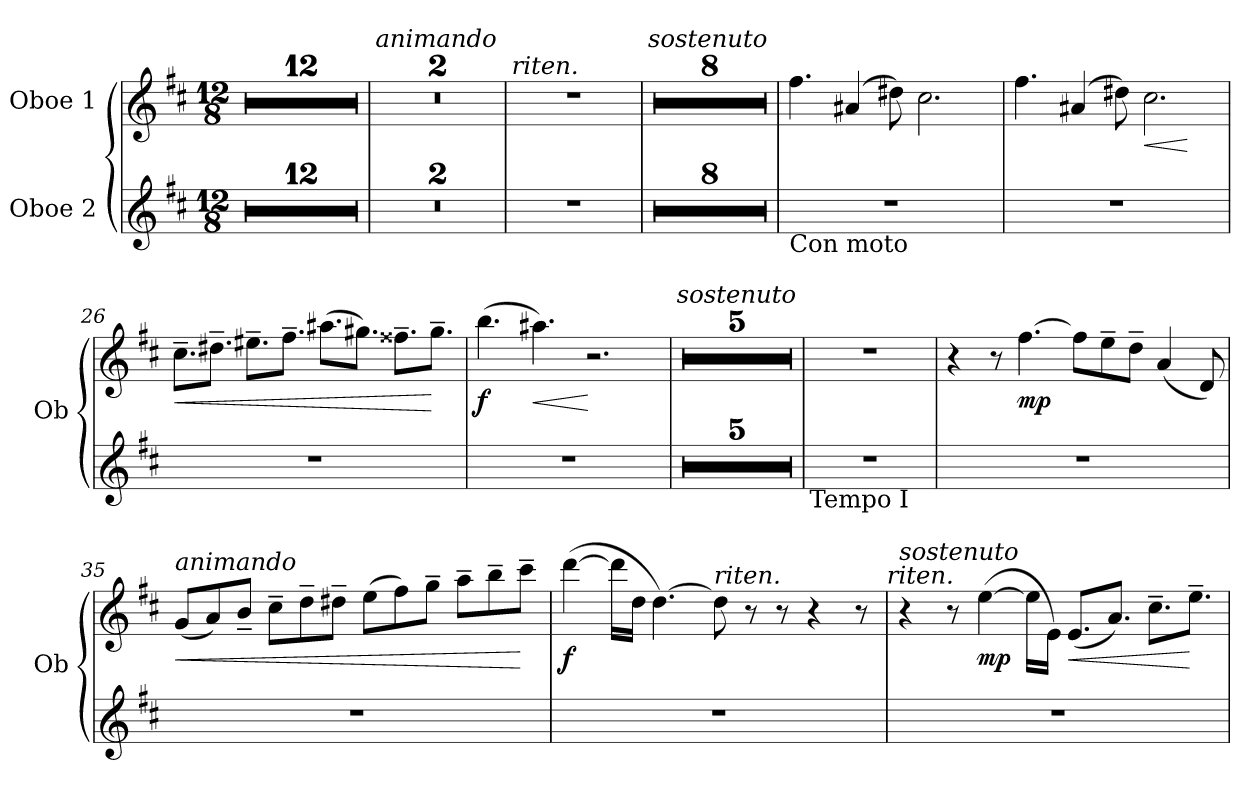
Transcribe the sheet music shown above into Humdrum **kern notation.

**kern	**kern	**dynam
*part2	*part1	*part1
*staff2	*staff1	*staff1
*I"Oboe 2	*I"Oboe 1	*
*I'Ob	*I'Ob	*
*clefG2	*clefG2	*
*k[f#c#]	*k[f#c#]	*
!!LO:TX:omd:t=Andante cantibile, con alcuna licenza
*M12/8	*M12/8	*
*MM72	*MM72	*
=1	=1	=1
1.r	1.r	.
=2	=2	=2
1.r	1.r	.
=3	=3	=3
1.r	1.r	.
=4	=4	=4
1.r	1.r	.
=5	=5	=5
1.r	1.r	.
=6	=6	=6
1.r	1.r	.
=7	=7	=7
1.r	1.r	.
=8	=8	=8
1.r	1.r	.
=9	=9	=9
1.r	1.r	.
=10	=10	=10
1.r	1.r	.
=11	=11	=11
1.r	1.r	.
=12	=12	=12
1.r	1.r	.
=13	=13	=13
!	!LO:TX:a:i:t=animando	!
1.r	1.r	.
=14	=14	=14
1.r	1.r	.
=15	=15	=15
!	!LO:TX:a:i:t=riten.	!
1.r	1.r	.
=16	=16	=16
!	!LO:TX:a:i:t=sostenuto	!
1.r	1.r	.
=17	=17	=17
1.r	1.r	.
=18	=18	=18
1.r	1.r	.
=19	=19	=19
1.r	1.r	.
=20	=20	=20
1.r	1.r	.
=21	=21	=21
1.r	1.r	.
=22	=22	=22
1.r	1.r	.
=23	=23	=23
1.r	1.r	.
=24	=24	=24
!LO:TX:b:t=Con moto	!	!
1.r	4.ff#\	.
.	(4a#X/	.
.	8dd#X\)	.
.	2.cc#\	.
=25	=25	=25
1.r	4.ff#\	.
.	(4a#X/	.
.	8dd#X\)	.
!	!	!LO:HP:b
.	2.cc#\	<
.	.	[
=26	=26	=26
!	!	!LO:HP:b
1.r	8.cc#~\L	<
.	8.dd#X~\J	.
.	8.ee#X~\L	.
.	8.ff#~\J	.
.	(8.aa#X\L	.
.	8.gg#X\J)	.
.	8.ff##X~\L	.
.	8.gg#~\J	[
=27	=27	=27
1.r	(4.bb\	f
!	!	!LO:HP:b
.	4.aa#X\)	<
.	2.r	[
=28	=28	=28
!	!LO:TX:a:i:t=sostenuto	!
1.r	1.r	.
=29	=29	=29
1.r	1.r	.
=30	=30	=30
1.r	1.r	.
=31	=31	=31
1.r	1.r	.
=32	=32	=32
1.r	1.r	.
=33	=33	=33
!LO:TX:b:t=Tempo I	!	!
1.r	1.r	.
=34	=34	=34
1.r	4r	.
.	8r	.
.	[4.ff#\	mp
.	8ff#\L]	.
.	8ee~\	.
.	8dd~\J	.
.	(4a/	.
.	8d/)	.
=35	=35	=35
!	!LO:TX:a:i:t=animando	!
!	!	!LO:HP:b
1.r	(8g/L	<
.	8a/)	.
.	8b~/J	.
.	8cc#~\L	.
.	8dd~\	.
.	8dd#X~\J	.
.	(8ee\L	.
.	8ff#\)	.
.	8gg~\J	.
.	8aa~\L	.
.	8bb~\	.
.	8ccc#~\J	[
=36	=36	=36
1.r	([4ddd\	f
.	16ddd\LL]	.
.	16dd\JJ	.
.	[4.dd\)	.
!	!LO:TX:a:i:t=riten.	!
.	8dd\]	.
.	8r	.
.	8r	.
.	4r	.
.	8r	.
!	!LO:TX:a:i:t=riten.	!
=37	=37	=37
!	!LO:TX:a:i:t=sostenuto	!
1.r	4r	.
.	8r	.
.	([4ee\	mp
.	16ee\LL]	.
.	16e\JJ)	.
!	!	!LO:HP:b
.	(8.e/L	<
.	8.a/J)	.
.	8.cc#~\L	.
.	8.ee~\J	[
=	=	=
*-	*-	*-
